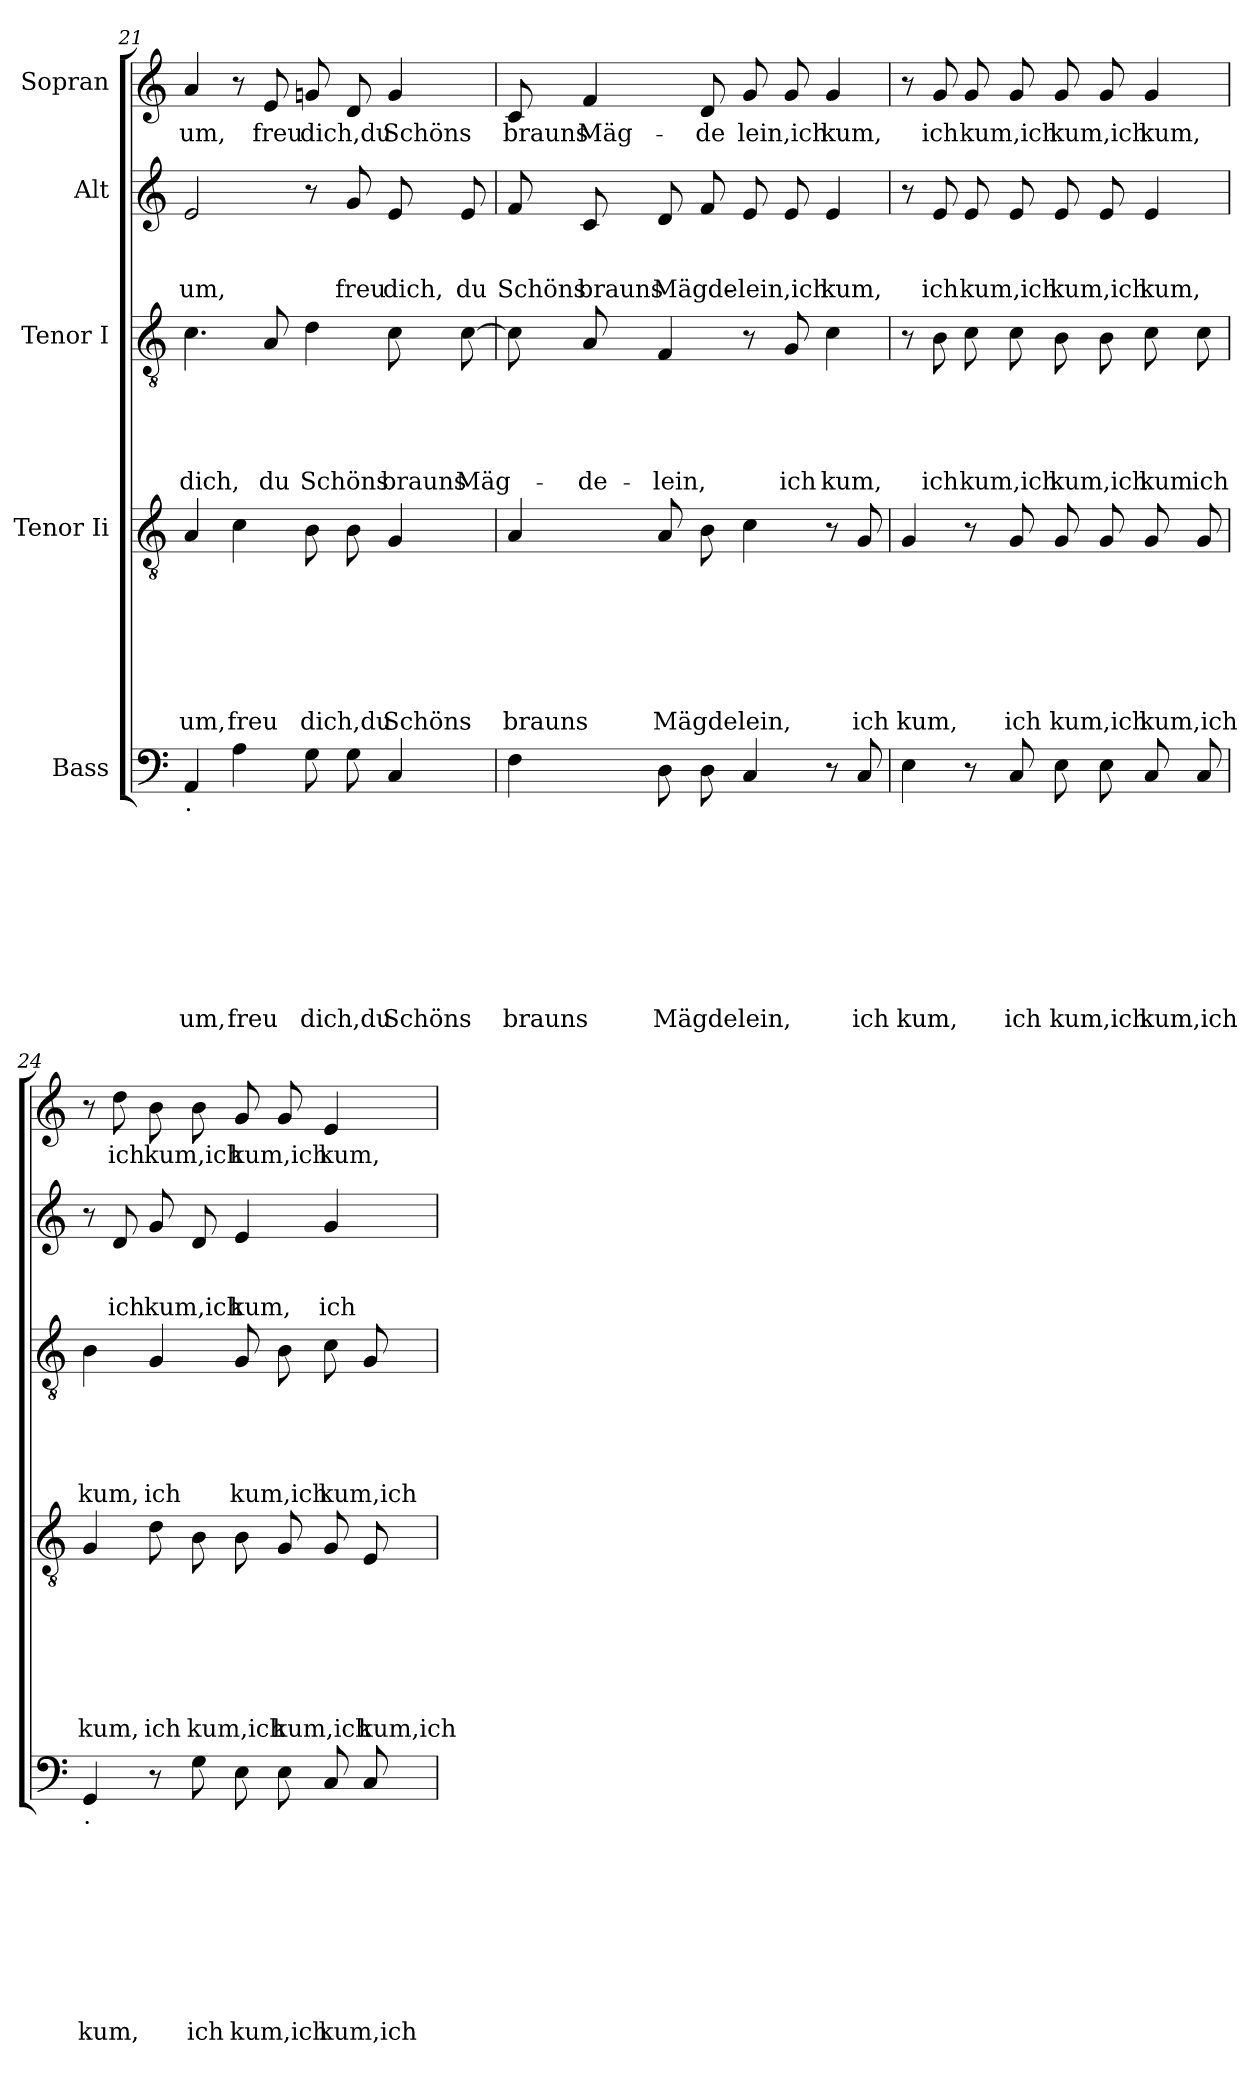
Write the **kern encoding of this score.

**kern	**text	**text	**text	**text	**text	**text	**text	**text	**text	**kern	**text	**text	**text	**text	**text	**text	**text	**kern	**text	**text	**text	**text	**text	**kern	**text	**text	**text	**kern	**text
*part5	*part5	*part5	*part5	*part5	*part5	*part5	*part5	*part5	*part5	*part4	*part4	*part4	*part4	*part4	*part4	*part4	*part4	*part3	*part3	*part3	*part3	*part3	*part3	*part2	*part2	*part2	*part2	*part1	*part1
*staff5	*staff5	*staff5	*staff5	*staff5	*staff5	*staff5	*staff5	*staff5	*staff5	*staff4	*staff4	*staff4	*staff4	*staff4	*staff4	*staff4	*staff4	*staff3	*staff3	*staff3	*staff3	*staff3	*staff3	*staff2	*staff2	*staff2	*staff2	*staff1	*staff1
*I"Bass	*	*	*	*	*	*	*	*	*	*I"Tenor Ii	*	*	*	*	*	*	*	*I"Tenor I	*	*	*	*	*	*I"Alt	*	*	*	*I"Sopran	*
!!LO:PB:g=z
*clefF4	*	*	*	*	*	*	*	*	*	*clefGv2	*	*	*	*	*	*	*	*clefGv2	*	*	*	*	*	*clefG2	*	*	*	*clefG2	*
*k[]	*	*	*	*	*	*	*	*	*	*k[]	*	*	*	*	*	*	*	*k[]	*	*	*	*	*	*k[]	*	*	*	*k[]	*
*C:	*	*	*	*	*	*	*	*	*	*C:	*	*	*	*	*	*	*	*C:	*	*	*	*	*	*C:	*	*	*	*C:	*
=21	=21	=21	=21	=21	=21	=21	=21	=21	=21	=21	=21	=21	=21	=21	=21	=21	=21	=21	=21	=21	=21	=21	=21	=21	=21	=21	=21	=21	=21
!LO:TX:b:t=.	!	!	!	!	!	!	!	!	!	!	!	!	!	!	!	!	!	!	!	!	!	!	!	!	!	!	!	!	!
!	!	!	!	!	!	!	!	!	!LO:LY:b	!	!	!	!	!	!	!	!LO:LY:b	!	!	!	!	!	!LO:LY:b	!	!	!	!LO:LY:b	!	!LO:LY:b
4AA/	.	.	.	.	.	.	.	.	um,	4A/	.	.	.	.	.	.	um,	4.c\	.	.	.	.	dich,	2e/	.	.	um,	4a/	um,
!	!	!	!	!	!	!	!	!	!LO:LY:b	!	!	!	!	!	!	!	!LO:LY:b	!	!	!	!	!	!	!	!	!	!	!	!
4A\	.	.	.	.	.	.	.	.	freu	4c\	.	.	.	.	.	.	freu	.	.	.	.	.	.	.	.	.	.	8r	.
!	!	!	!	!	!	!	!	!	!	!	!	!	!	!	!	!	!	!	!	!	!	!	!LO:LY:b	!	!	!	!	!	!LO:LY:b
.	.	.	.	.	.	.	.	.	.	.	.	.	.	.	.	.	.	8A/	.	.	.	.	du	.	.	.	.	8e/	freu
!	!	!	!	!	!	!	!	!	!LO:LY:b	!	!	!	!	!	!	!	!LO:LY:b	!	!	!	!	!	!LO:LY:b	!	!	!	!	!	!LO:LY:b
8G\	.	.	.	.	.	.	.	.	dich,du	8B\	.	.	.	.	.	.	dich,du	4d\	.	.	.	.	Schöns	8r	.	.	.	8gn/	dich,du
!	!	!	!	!	!	!	!	!	!	!	!	!	!	!	!	!	!	!	!	!	!	!	!	!	!	!	!LO:LY:b	!	!
8G\	.	.	.	.	.	.	.	.	.	8B\	.	.	.	.	.	.	.	.	.	.	.	.	.	8g/	.	.	freu	8d/	.
!	!	!	!	!	!	!	!	!	!LO:LY:b	!	!	!	!	!	!	!	!LO:LY:b	!	!	!	!	!	!LO:LY:b	!	!	!	!LO:LY:b	!	!LO:LY:b
4C/	.	.	.	.	.	.	.	.	Schöns	4G/	.	.	.	.	.	.	Schöns	8c\	.	.	.	.	brauns	8e/	.	.	dich,	4g/	Schöns
!	!	!	!	!	!	!	!	!	!	!	!	!	!	!	!	!	!	!	!	!	!	!	!LO:LY:b	!	!	!	!LO:LY:b	!	!
.	.	.	.	.	.	.	.	.	.	.	.	.	.	.	.	.	.	[>8c\	.	.	.	.	Mäg-	8e/	.	.	du	.	.
=22	=22	=22	=22	=22	=22	=22	=22	=22	=22	=22	=22	=22	=22	=22	=22	=22	=22	=22	=22	=22	=22	=22	=22	=22	=22	=22	=22	=22	=22
!	!	!	!	!	!	!	!	!	!LO:LY:b	!	!	!	!	!	!	!	!LO:LY:b	!	!	!	!	!	!	!	!	!	!LO:LY:b	!	!LO:LY:b
4F\	.	.	.	.	.	.	.	.	brauns	4A/	.	.	.	.	.	.	brauns	8c\]	.	.	.	.	.	8f/	.	.	Schöns	8c/	brauns
!	!	!	!	!	!	!	!	!	!	!	!	!	!	!	!	!	!	!	!	!	!	!	!LO:LY:b	!	!	!	!LO:LY:b	!	!LO:LY:b
.	.	.	.	.	.	.	.	.	.	.	.	.	.	.	.	.	.	8A/	.	.	.	.	-de-	8c/	.	.	brauns	4f/	Mäg-
!	!	!	!	!	!	!	!	!	!LO:LY:b	!	!	!	!	!	!	!	!LO:LY:b	!	!	!	!	!	!LO:LY:b	!	!	!	!LO:LY:b	!	!
8D\	.	.	.	.	.	.	.	.	Mägde	8A/	.	.	.	.	.	.	Mägde	4F/	.	.	.	.	-lein,	8d/	.	.	Mägde-	.	.
!	!	!	!	!	!	!	!	!	!	!	!	!	!	!	!	!	!	!	!	!	!	!	!	!	!	!	!	!	!LO:LY:b
8D\	.	.	.	.	.	.	.	.	.	8B\	.	.	.	.	.	.	.	.	.	.	.	.	.	8f/	.	.	.	8d/	-de
!	!	!	!	!	!	!	!	!	!LO:LY:b	!	!	!	!	!	!	!	!LO:LY:b	!	!	!	!	!	!	!	!	!	!LO:LY:b	!	!LO:LY:b
4C/	.	.	.	.	.	.	.	.	lein,	4c\	.	.	.	.	.	.	lein,	8r	.	.	.	.	.	8e/	.	.	-lein,ich	8g/	lein,ich
!	!	!	!	!	!	!	!	!	!	!	!	!	!	!	!	!	!	!	!	!	!	!	!LO:LY:b	!	!	!	!	!	!
.	.	.	.	.	.	.	.	.	.	.	.	.	.	.	.	.	.	8G/	.	.	.	.	ich	8e/	.	.	.	8g/	.
!	!	!	!	!	!	!	!	!	!	!	!	!	!	!	!	!	!	!	!	!	!	!	!LO:LY:b	!	!	!	!LO:LY:b	!	!LO:LY:b
8r	.	.	.	.	.	.	.	.	.	8r	.	.	.	.	.	.	.	4c\	.	.	.	.	kum,	4e/	.	.	kum,	4g/	kum,
!	!	!	!	!	!	!	!	!	!LO:LY:b	!	!	!	!	!	!	!	!LO:LY:b	!	!	!	!	!	!	!	!	!	!	!	!
8C/	.	.	.	.	.	.	.	.	ich	8G/	.	.	.	.	.	.	ich	.	.	.	.	.	.	.	.	.	.	.	.
=23	=23	=23	=23	=23	=23	=23	=23	=23	=23	=23	=23	=23	=23	=23	=23	=23	=23	=23	=23	=23	=23	=23	=23	=23	=23	=23	=23	=23	=23
!	!	!	!	!	!	!	!	!	!LO:LY:b	!	!	!	!	!	!	!	!LO:LY:b	!	!	!	!	!	!	!	!	!	!	!	!
4E\	.	.	.	.	.	.	.	.	kum,	4G/	.	.	.	.	.	.	kum,	8r	.	.	.	.	.	8r	.	.	.	8r	.
!	!	!	!	!	!	!	!	!	!	!	!	!	!	!	!	!	!	!	!	!	!	!	!LO:LY:b	!	!	!	!LO:LY:b	!	!LO:LY:b
.	.	.	.	.	.	.	.	.	.	.	.	.	.	.	.	.	.	8B\	.	.	.	.	ich	8e/	.	.	ich	8g/	ich
!	!	!	!	!	!	!	!	!	!	!	!	!	!	!	!	!	!	!	!	!	!	!	!LO:LY:b	!	!	!	!LO:LY:b	!	!LO:LY:b
8r	.	.	.	.	.	.	.	.	.	8r	.	.	.	.	.	.	.	8c\	.	.	.	.	kum,ich	8e/	.	.	kum,ich	8g/	kum,ich
!	!	!	!	!	!	!	!	!	!LO:LY:b	!	!	!	!	!	!	!	!LO:LY:b	!	!	!	!	!	!	!	!	!	!	!	!
8C/	.	.	.	.	.	.	.	.	ich	8G/	.	.	.	.	.	.	ich	8c\	.	.	.	.	.	8e/	.	.	.	8g/	.
!	!	!	!	!	!	!	!	!	!LO:LY:b	!	!	!	!	!	!	!	!LO:LY:b	!	!	!	!	!	!LO:LY:b	!	!	!	!LO:LY:b	!	!LO:LY:b
8E\	.	.	.	.	.	.	.	.	kum,ich	8G/	.	.	.	.	.	.	kum,ich	8B\	.	.	.	.	kum,ich	8e/	.	.	kum,ich	8g/	kum,ich
8E\	.	.	.	.	.	.	.	.	.	8G/	.	.	.	.	.	.	.	8B\	.	.	.	.	.	8e/	.	.	.	8g/	.
!	!	!	!	!	!	!	!	!	!LO:LY:b	!	!	!	!	!	!	!	!LO:LY:b	!	!	!	!	!	!LO:LY:b	!	!	!	!LO:LY:b	!	!LO:LY:b
8C/	.	.	.	.	.	.	.	.	kum,ich	8G/	.	.	.	.	.	.	kum,ich	8c\	.	.	.	.	kum	4e/	.	.	kum,	4g/	kum,
!	!	!	!	!	!	!	!	!	!	!	!	!	!	!	!	!	!	!	!	!	!	!	!LO:LY:b	!	!	!	!	!	!
8C/	.	.	.	.	.	.	.	.	.	8G/	.	.	.	.	.	.	.	8c\	.	.	.	.	ich	.	.	.	.	.	.
!!LO:LB:g=z
=24	=24	=24	=24	=24	=24	=24	=24	=24	=24	=24	=24	=24	=24	=24	=24	=24	=24	=24	=24	=24	=24	=24	=24	=24	=24	=24	=24	=24	=24
!LO:TX:b:t=.	!	!	!	!	!	!	!	!	!	!	!	!	!	!	!	!	!	!	!	!	!	!	!	!	!	!	!	!	!
!	!	!	!	!	!	!	!	!	!LO:LY:b	!	!	!	!	!	!	!	!LO:LY:b	!	!	!	!	!	!LO:LY:b	!	!	!	!	!	!
4GG/	.	.	.	.	.	.	.	.	kum,	4G/	.	.	.	.	.	.	kum,	4B\	.	.	.	.	kum,	8r	.	.	.	8r	.
!	!	!	!	!	!	!	!	!	!	!	!	!	!	!	!	!	!	!	!	!	!	!	!	!	!	!	!LO:LY:b	!	!LO:LY:b
.	.	.	.	.	.	.	.	.	.	.	.	.	.	.	.	.	.	.	.	.	.	.	.	8d/	.	.	ich	8dd\	ich
!	!	!	!	!	!	!	!	!	!	!	!	!	!	!	!	!	!LO:LY:b	!	!	!	!	!	!LO:LY:b	!	!	!	!LO:LY:b	!	!LO:LY:b
8r	.	.	.	.	.	.	.	.	.	8d\	.	.	.	.	.	.	ich	4G/	.	.	.	.	ich	8g/	.	.	kum,ich	8b\	kum,ich
!	!	!	!	!	!	!	!	!	!LO:LY:b	!	!	!	!	!	!	!	!LO:LY:b	!	!	!	!	!	!	!	!	!	!	!	!
8G\	.	.	.	.	.	.	.	.	ich	8B\	.	.	.	.	.	.	kum,ich	.	.	.	.	.	.	8d/	.	.	.	8b\	.
!	!	!	!	!	!	!	!	!	!LO:LY:b	!	!	!	!	!	!	!	!	!	!	!	!	!	!LO:LY:b	!	!	!	!LO:LY:b	!	!LO:LY:b
8E\	.	.	.	.	.	.	.	.	kum,ich	8B\	.	.	.	.	.	.	.	8G/	.	.	.	.	kum,ich	4e/	.	.	kum,	8g/	kum,ich
!	!	!	!	!	!	!	!	!	!	!	!	!	!	!	!	!	!LO:LY:b	!	!	!	!	!	!	!	!	!	!	!	!
8E\	.	.	.	.	.	.	.	.	.	8G/	.	.	.	.	.	.	kum,ich	8B\	.	.	.	.	.	.	.	.	.	8g/	.
!	!	!	!	!	!	!	!	!	!LO:LY:b	!	!	!	!	!	!	!	!	!	!	!	!	!	!LO:LY:b	!	!	!	!LO:LY:b	!	!LO:LY:b
8C/	.	.	.	.	.	.	.	.	kum,ich	8G/	.	.	.	.	.	.	.	8c\	.	.	.	.	kum,ich	4g/	.	.	ich	4e/	kum,
!	!	!	!	!	!	!	!	!	!	!	!	!	!	!	!	!	!LO:LY:b	!	!	!	!	!	!	!	!	!	!	!	!
8C/	.	.	.	.	.	.	.	.	.	8E/	.	.	.	.	.	.	kum,ich	8G/	.	.	.	.	.	.	.	.	.	.	.
=	=	=	=	=	=	=	=	=	=	=	=	=	=	=	=	=	=	=	=	=	=	=	=	=	=	=	=	=	=
*-	*-	*-	*-	*-	*-	*-	*-	*-	*-	*-	*-	*-	*-	*-	*-	*-	*-	*-	*-	*-	*-	*-	*-	*-	*-	*-	*-	*-	*-
